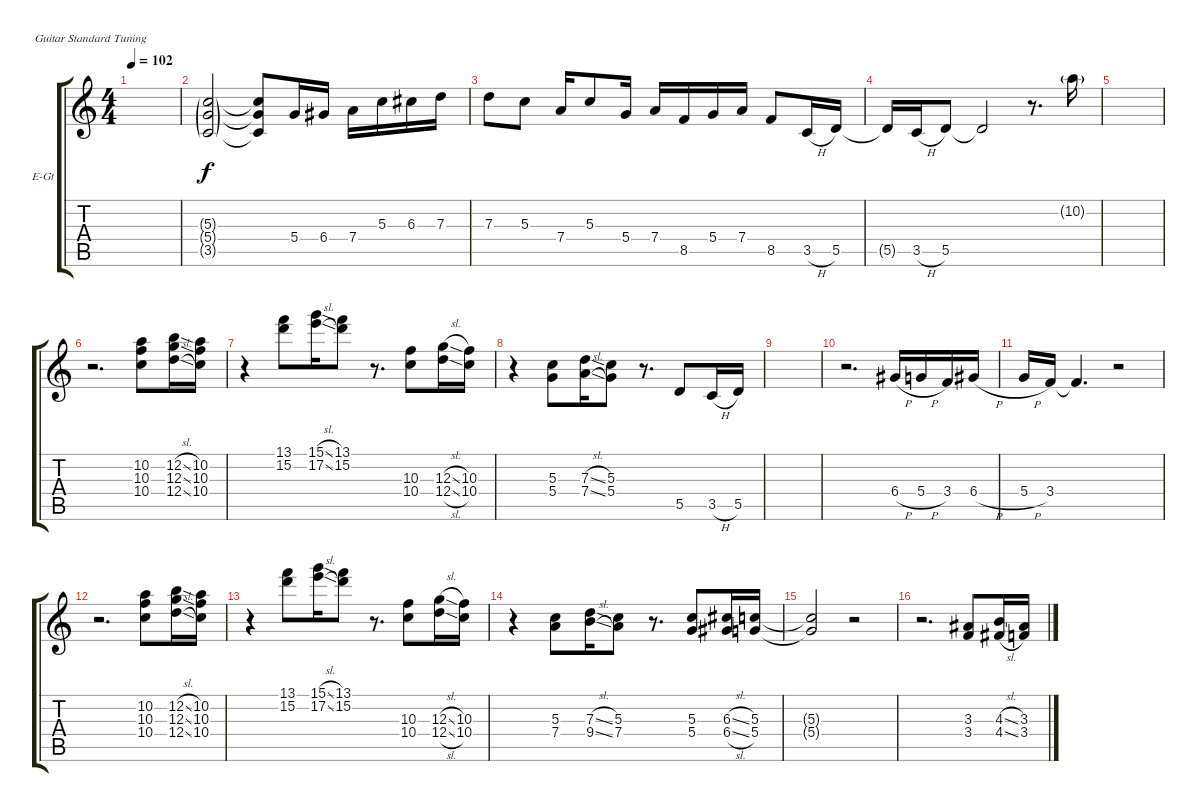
\defaultSystemsLayout 4
\bracketExtendMode groupsimilarinstruments
\firstSystemTrackNameOrientation horizontal
\otherSystemsTrackNameOrientation horizontal
\track ("Clean II" "E-Gt") {instrument electricguitarclean}
\staff {score tabs}
\tuning (E4 B3 G3 D3 A2 E2)
\ts (4 4)
\tempo 102
\clef g2
\ks c
|
(3.5{g} 5.4{g} 5.3{g}).2 (5.3{t} 5.4{t} 3.5{t}).8 5.4.16 6.4.16 7.4.16 5.3.16 6.3.16 7.3.16 |
7.3.8 5.3.8 7.4.16 5.3.8 5.4.16 7.4.16 8.5.16 5.4.16 7.4.16 8.5.8 3.5{h}.16 5.5.16 |
5.5{t}.16 3.5{h}.16 5.5.8 5.5{t}.2 r.8{d} 10.2{g}.16 |
|
r.2{d} (10.2 10.3 10.4).8 (12.2{sl} 12.3{sl} 12.4{sl}).16 (10.4 10.3 10.2).16 |
r.4 (13.1 15.2).8 (15.1{sl} 17.2{sl}).16 (13.1 15.2).8 r.8{d} (10.3 10.4).8 (12.4{sl} 12.3{sl}).16 (10.3 10.4).16 |
r.4 (5.3 5.4).8 (7.3{sl} 7.4{sl}).16 (5.4 5.3).8 r.8{d} 5.5.8 3.5{h}.16 5.5.16 |
|
r.2{d} 6.4{h}.16 5.4{h}.16 3.4.16 6.4{h}.16 |
5.4{h}.16 3.4.16 3.4{t}.4{d} r.2 |
r.2{d} (10.2 10.3 10.4).8 (12.2{sl} 12.3{sl} 12.4{sl}).16 (10.4 10.3 10.2).16 |
r.4 (13.1 15.2).8 (15.1{sl} 17.2{sl}).16 (13.1 15.2).8 r.8{d} (10.3 10.4).8 (12.4{sl} 12.3{sl}).16 (10.3 10.4).16 |
r.4 (5.3 7.4).8 (7.3{sl} 9.4{sl}).16 (7.4 5.3).8 r.8{d} (5.4 5.3).8 (6.4{sl} 6.3{sl}).16 (5.3 5.4).16 |
(5.4{t} 5.3{t}).2 r.2 |
r.2{d} (3.3 3.4).8 (4.3{sl} 4.4{sl}).16 (3.4 3.3).16
